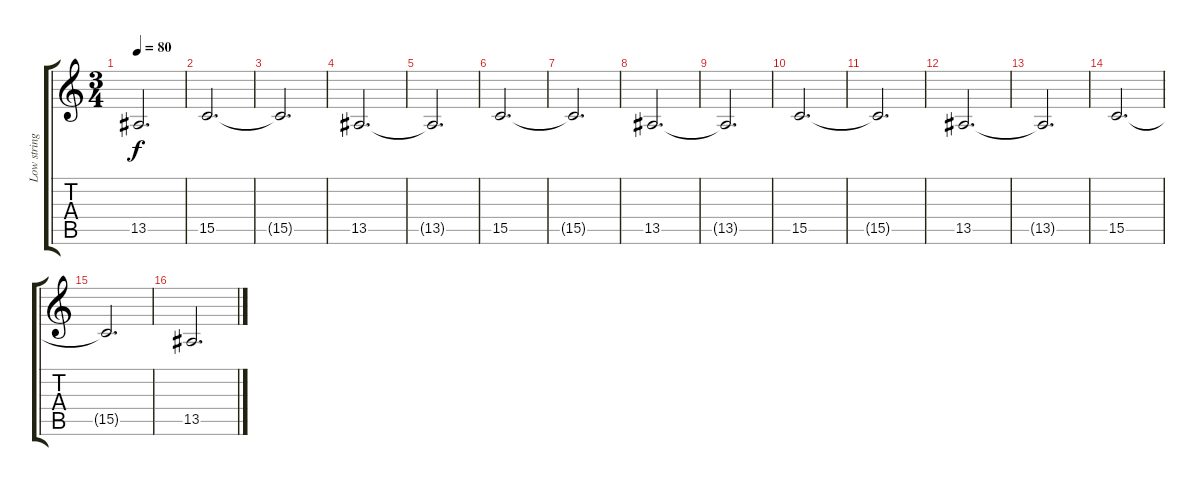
\track ("Low strings" "Low string") {instrument pad8sweep}
\staff {score tabs}
\tuning (E4 B3 G3 D3 A2 E2) {hide}
\ts (3 4)
\tempo 80
\clef g2
\ks c
13.5{t}.2{d dy f} |
15.5.2{d} |
15.5{t}.2{d} |
13.5.2{d} |
13.5{t}.2{d} |
15.5.2{d} |
15.5{t}.2{d} |
13.5.2{d} |
13.5{t}.2{d} |
15.5.2{d} |
15.5{t}.2{d} |
13.5.2{d} |
13.5{t}.2{d} |
15.5.2{d} |
15.5{t}.2{d} |
13.5.2{d}
